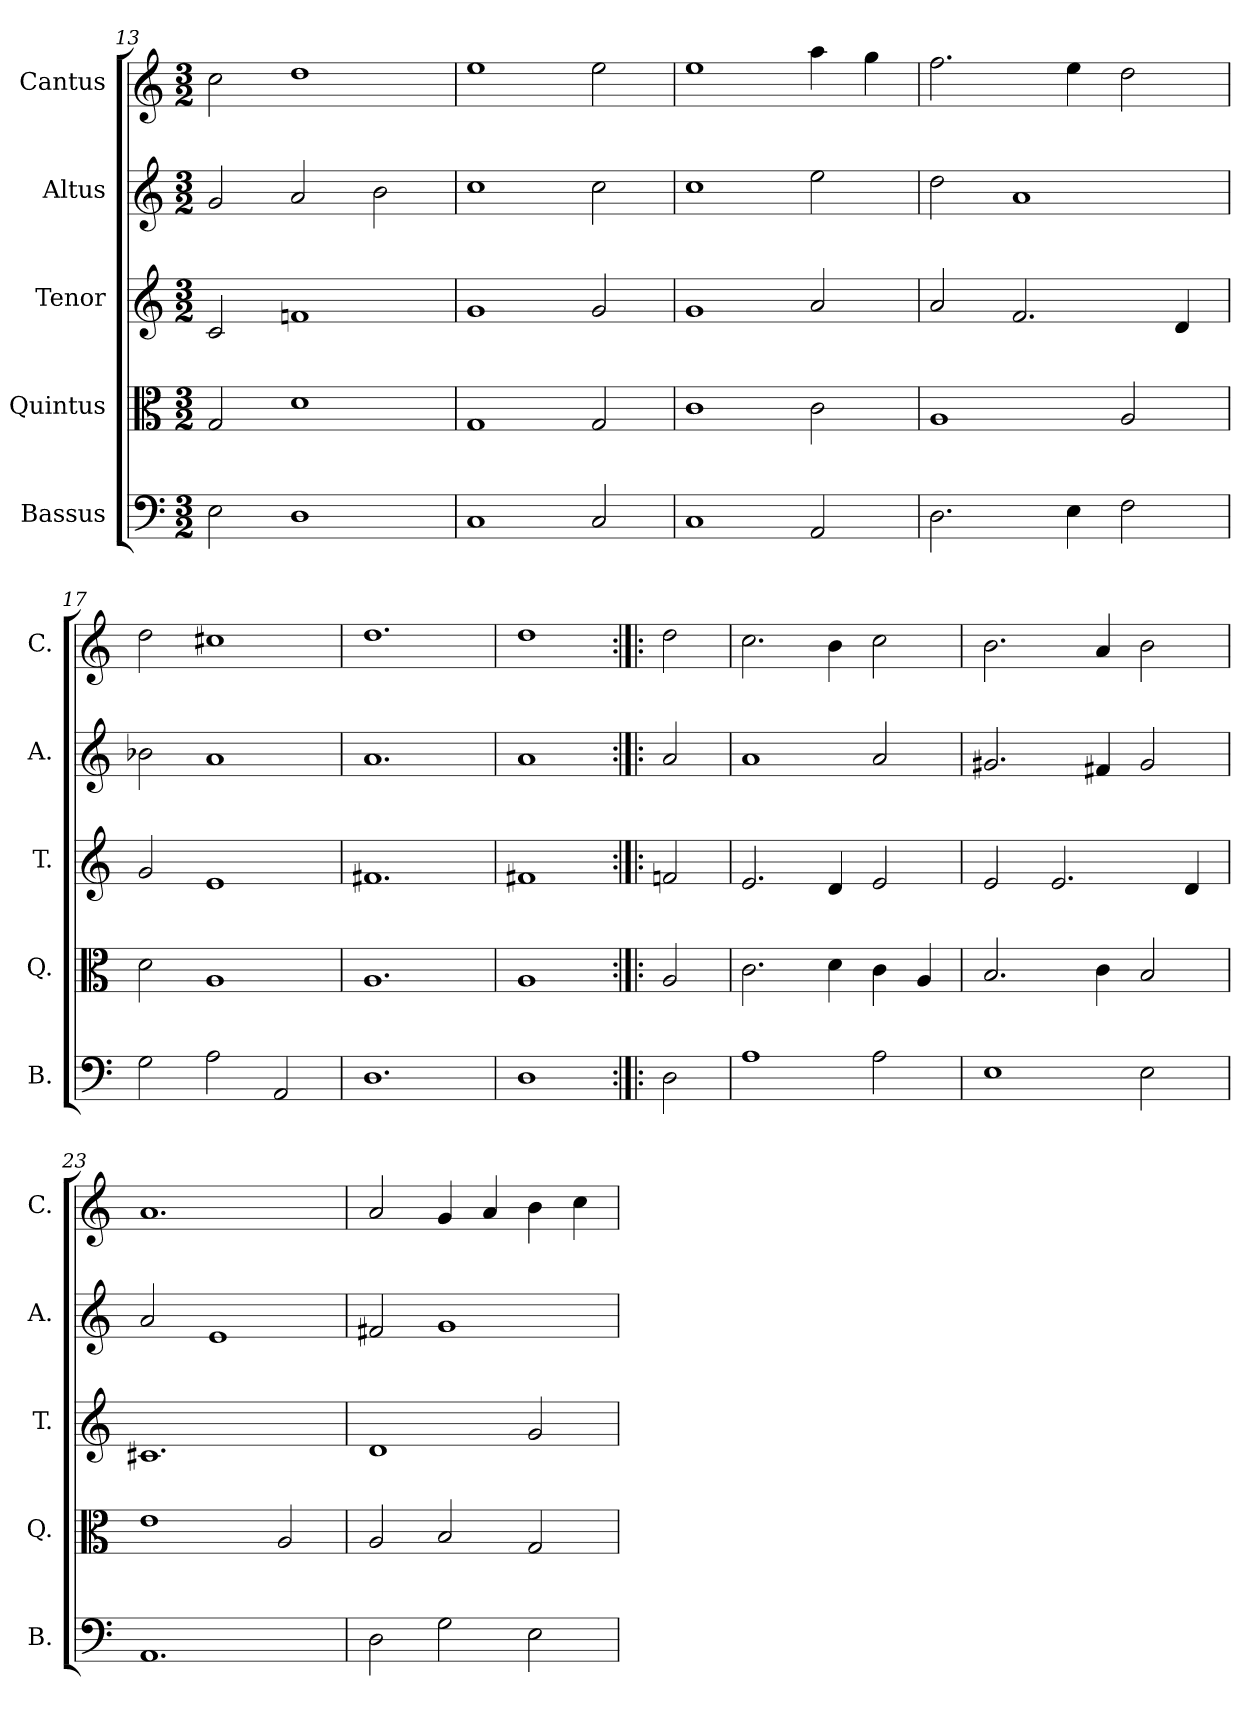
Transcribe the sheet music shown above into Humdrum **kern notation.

**kern	**kern	**kern	**kern	**kern
*part5	*part4	*part3	*part2	*part1
*staff5	*staff4	*staff3	*staff2	*staff1
*I"Bassus	*I"Quintus	*I"Tenor	*I"Altus	*I"Cantus
*I'B.	*I'Q.	*I'T.	*I'A.	*I'C.
*clefF4	*clefC3	*clefG2	*clefG2	*clefG2
*k[]	*k[]	*k[]	*k[]	*k[]
*M3/2	*M3/2	*M3/2	*M3/2	*M3/2
=13	=13	=13	=13	=13
2E\	2G/	2c/	2g/	2cc\
1D	1d	1fn	2a/	1dd
.	.	.	2b\	.
=14	=14	=14	=14	=14
1C	1G	1g	1cc	1ee
2C/	2G/	2g/	2cc\	2ee\
=15	=15	=15	=15	=15
1C	1c	1g	1cc	1ee
2AA/	2c\	2a/	2ee\	4aa\
.	.	.	.	4gg\
=16	=16	=16	=16	=16
2.D\	1A	2a/	2dd\	2.ff\
.	.	2.f/	1a	.
4E\	.	.	.	4ee\
2F\	2A/	.	.	2dd\
.	.	4d/	.	.
=17	=17	=17	=17	=17
2G\	2d\	2g/	2b-X\	2dd\
2A\	1A	1e	1a	1cc#X
2AA/	.	.	.	.
=18	=18	=18	=18	=18
1.D	1.A	1.f#X	1.a	1.dd
=19	=19	=19	=19	=19
1D	1A	1f#X	1a	1dd
=20:|!|:	=20:|!|:	=20:|!|:	=20:|!|:	=20:|!|:
2D\	2A/	2fn/	2a/	2dd\
=21	=21	=21	=21	=21
1A	2.c\	2.e/	1a	2.cc\
.	4d\	4d/	.	4b\
2A\	4c\	2e/	2a/	2cc\
.	4A/	.	.	.
=22	=22	=22	=22	=22
1E	2.B/	2e/	2.g#X/	2.b\
.	.	2.e/	.	.
.	4c\	.	4f#X/	4a/
2E\	2B/	.	2g#/	2b\
.	.	4d/	.	.
=23	=23	=23	=23	=23
1.AA	1e	1.c#X	2a/	1.a
.	.	.	1e	.
.	2A/	.	.	.
!!LO:LB:g=z
=24	=24	=24	=24	=24
2D\	2A/	1d	2f#X/	2a/
2G\	2B/	.	1g	4g/
.	.	.	.	4a/
2E\	2G/	2g/	.	4b\
.	.	.	.	4cc\
=	=	=	=	=
*-	*-	*-	*-	*-
